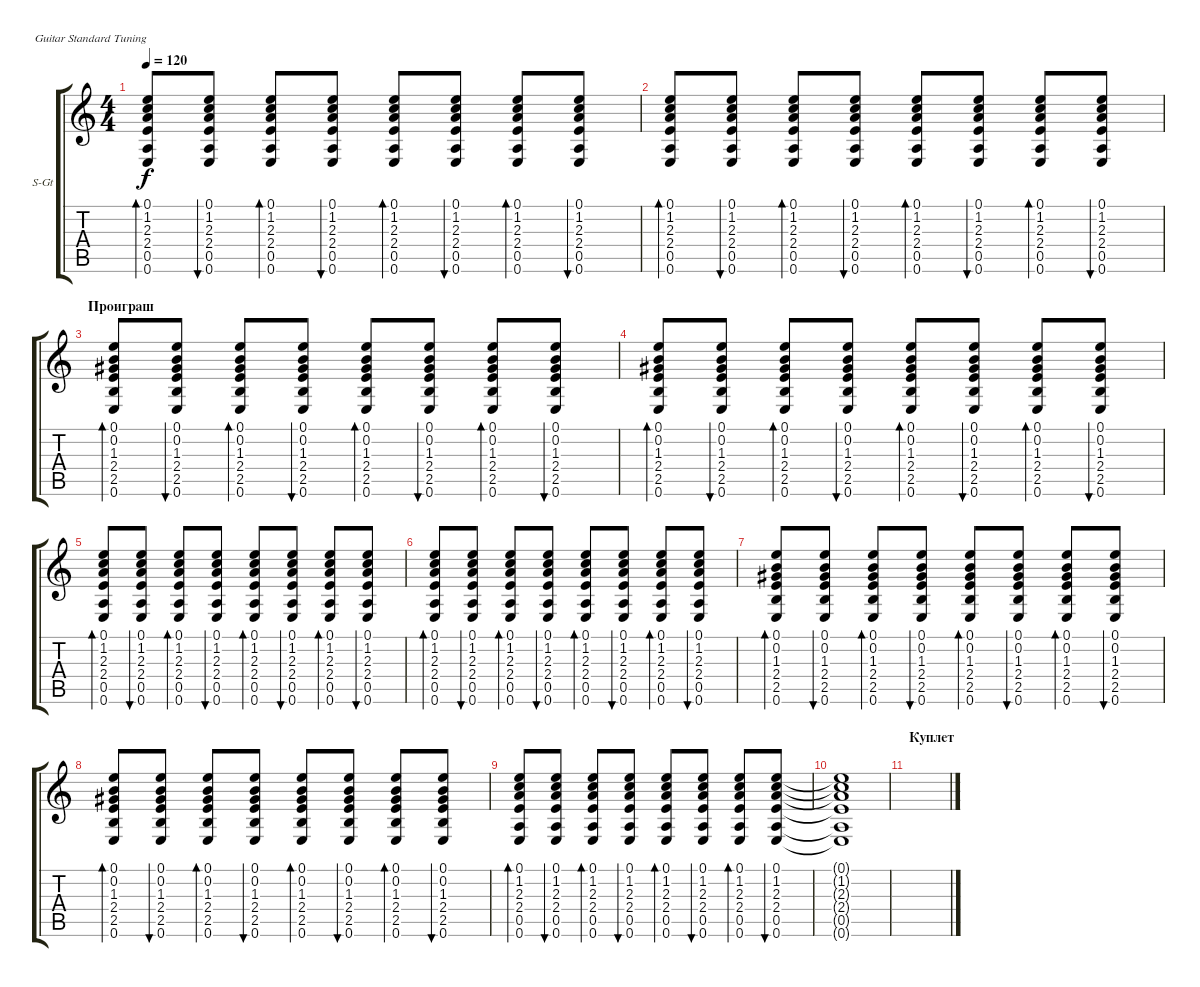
\defaultSystemsLayout 4
\bracketExtendMode groupsimilarinstruments
\firstSystemTrackNameOrientation horizontal
\otherSystemsTrackNameOrientation horizontal
\track ("В. Бутусов (гитара)" "S-Gt") {instrument acousticguitarsteel}
\staff {score tabs}
\tuning (E4 B3 G3 D3 A2 E2)
\ts (4 4)
\tempo 120
\clef g2
\ks c
(0.1 1.2 2.3 2.4 0.5 0.6).8{bd 44 dy f} (0.1 1.2 2.3 2.4 0.5 0.6).8{bu 44} (0.1 1.2 2.3 2.4 0.5 0.6).8{bd 44} (0.1 1.2 2.3 2.4 0.5 0.6).8{bu 44} (0.1 1.2 2.3 2.4 0.5 0.6).8{bd 44} (0.1 1.2 2.3 2.4 0.5 0.6).8{bu 44} (0.1 1.2 2.3 2.4 0.5 0.6).8{bd 44} (0.1 1.2 2.3 2.4 0.5 0.6).8{bu 44} |
(0.1 1.2 2.3 2.4 0.5 0.6).8{bd 44} (0.1 1.2 2.3 2.4 0.5 0.6).8{bu 44} (0.1 1.2 2.3 2.4 0.5 0.6).8{bd 44} (0.1 1.2 2.3 2.4 0.5 0.6).8{bu 44} (0.1 1.2 2.3 2.4 0.5 0.6).8{bd 44} (0.1 1.2 2.3 2.4 0.5 0.6).8{bu 44} (0.1 1.2 2.3 2.4 0.5 0.6).8{bd 44} (0.1 1.2 2.3 2.4 0.5 0.6).8{bu 44} |
\section ("" "Проиграш")
(0.1 0.2 1.3 2.4 2.5 0.6).8{bd 31} (0.1 0.2 1.3 2.4 2.5 0.6).8{bu 44} (0.1 0.2 1.3 2.4 2.5 0.6).8{bd 44} (0.1 0.2 1.3 2.4 2.5 0.6).8{bu 44} (0.1 0.2 1.3 2.4 2.5 0.6).8{bd 32} (0.1 0.2 1.3 2.4 2.5 0.6).8{bu 44} (0.1 0.2 1.3 2.4 2.5 0.6).8{bd 44} (0.1 0.2 1.3 2.4 2.5 0.6).8{bu 44} |
(0.1 0.2 1.3 2.4 2.5 0.6).8{bd 44} (0.1 0.2 1.3 2.4 2.5 0.6).8{bu 44} (0.1 0.2 1.3 2.4 2.5 0.6).8{bd 44} (0.1 0.2 1.3 2.4 2.5 0.6).8{bu 44} (0.1 0.2 1.3 2.4 2.5 0.6).8{bd 44} (0.1 0.2 1.3 2.4 2.5 0.6).8{bu 44} (0.1 0.2 1.3 2.4 2.5 0.6).8{bd 44} (0.1 0.2 1.3 2.4 2.5 0.6).8{bu 44} |
(0.1 1.2 2.3 2.4 0.5 0.6).8{bd 44} (0.1 1.2 2.3 2.4 0.5 0.6).8{bu 44} (0.1 1.2 2.3 2.4 0.5 0.6).8{bd 44} (0.1 1.2 2.3 2.4 0.5 0.6).8{bu 44} (0.1 1.2 2.3 2.4 0.5 0.6).8{bd 44} (0.1 1.2 2.3 2.4 0.5 0.6).8{bu 44} (0.1 1.2 2.3 2.4 0.5 0.6).8{bd 44} (0.1 1.2 2.3 2.4 0.5 0.6).8{bu 44} |
(0.1 1.2 2.3 2.4 0.5 0.6).8{bd 44} (0.1 1.2 2.3 2.4 0.5 0.6).8{bu 44} (0.1 1.2 2.3 2.4 0.5 0.6).8{bd 44} (0.1 1.2 2.3 2.4 0.5 0.6).8{bu 44} (0.1 1.2 2.3 2.4 0.5 0.6).8{bd 44} (0.1 1.2 2.3 2.4 0.5 0.6).8{bu 44} (0.1 1.2 2.3 2.4 0.5 0.6).8{bd 44} (0.1 1.2 2.3 2.4 0.5 0.6).8{bu 44} |
(0.1 0.2 1.3 2.4 2.5 0.6).8{bd 31} (0.1 0.2 1.3 2.4 2.5 0.6).8{bu 44} (0.1 0.2 1.3 2.4 2.5 0.6).8{bd 44} (0.1 0.2 1.3 2.4 2.5 0.6).8{bu 44} (0.1 0.2 1.3 2.4 2.5 0.6).8{bd 32} (0.1 0.2 1.3 2.4 2.5 0.6).8{bu 44} (0.1 0.2 1.3 2.4 2.5 0.6).8{bd 44} (0.1 0.2 1.3 2.4 2.5 0.6).8{bu 44} |
(0.1 0.2 1.3 2.4 2.5 0.6).8{bd 44} (0.1 0.2 1.3 2.4 2.5 0.6).8{bu 44} (0.1 0.2 1.3 2.4 2.5 0.6).8{bd 44} (0.1 0.2 1.3 2.4 2.5 0.6).8{bu 44} (0.1 0.2 1.3 2.4 2.5 0.6).8{bd 44} (0.1 0.2 1.3 2.4 2.5 0.6).8{bu 44} (0.1 0.2 1.3 2.4 2.5 0.6).8{bd 44} (0.1 0.2 1.3 2.4 2.5 0.6).8{bu 44} |
(0.1 1.2 2.3 2.4 0.5 0.6).8{bd 44} (0.1 1.2 2.3 2.4 0.5 0.6).8{bu 44} (0.1 1.2 2.3 2.4 0.5 0.6).8{bd 44} (0.1 1.2 2.3 2.4 0.5 0.6).8{bu 44} (0.1 1.2 2.3 2.4 0.5 0.6).8{bd 44} (0.1 1.2 2.3 2.4 0.5 0.6).8{bu 44} (0.1 1.2 2.3 2.4 0.5 0.6).8{bd 44} (0.1 1.2 2.3 2.4 0.5 0.6).8{bu 44} |
(0.1{t} 1.2{t} 2.3{t} 2.4{t} 0.5{t} 0.6{t}).1 |
\section ("" "Куплет")
